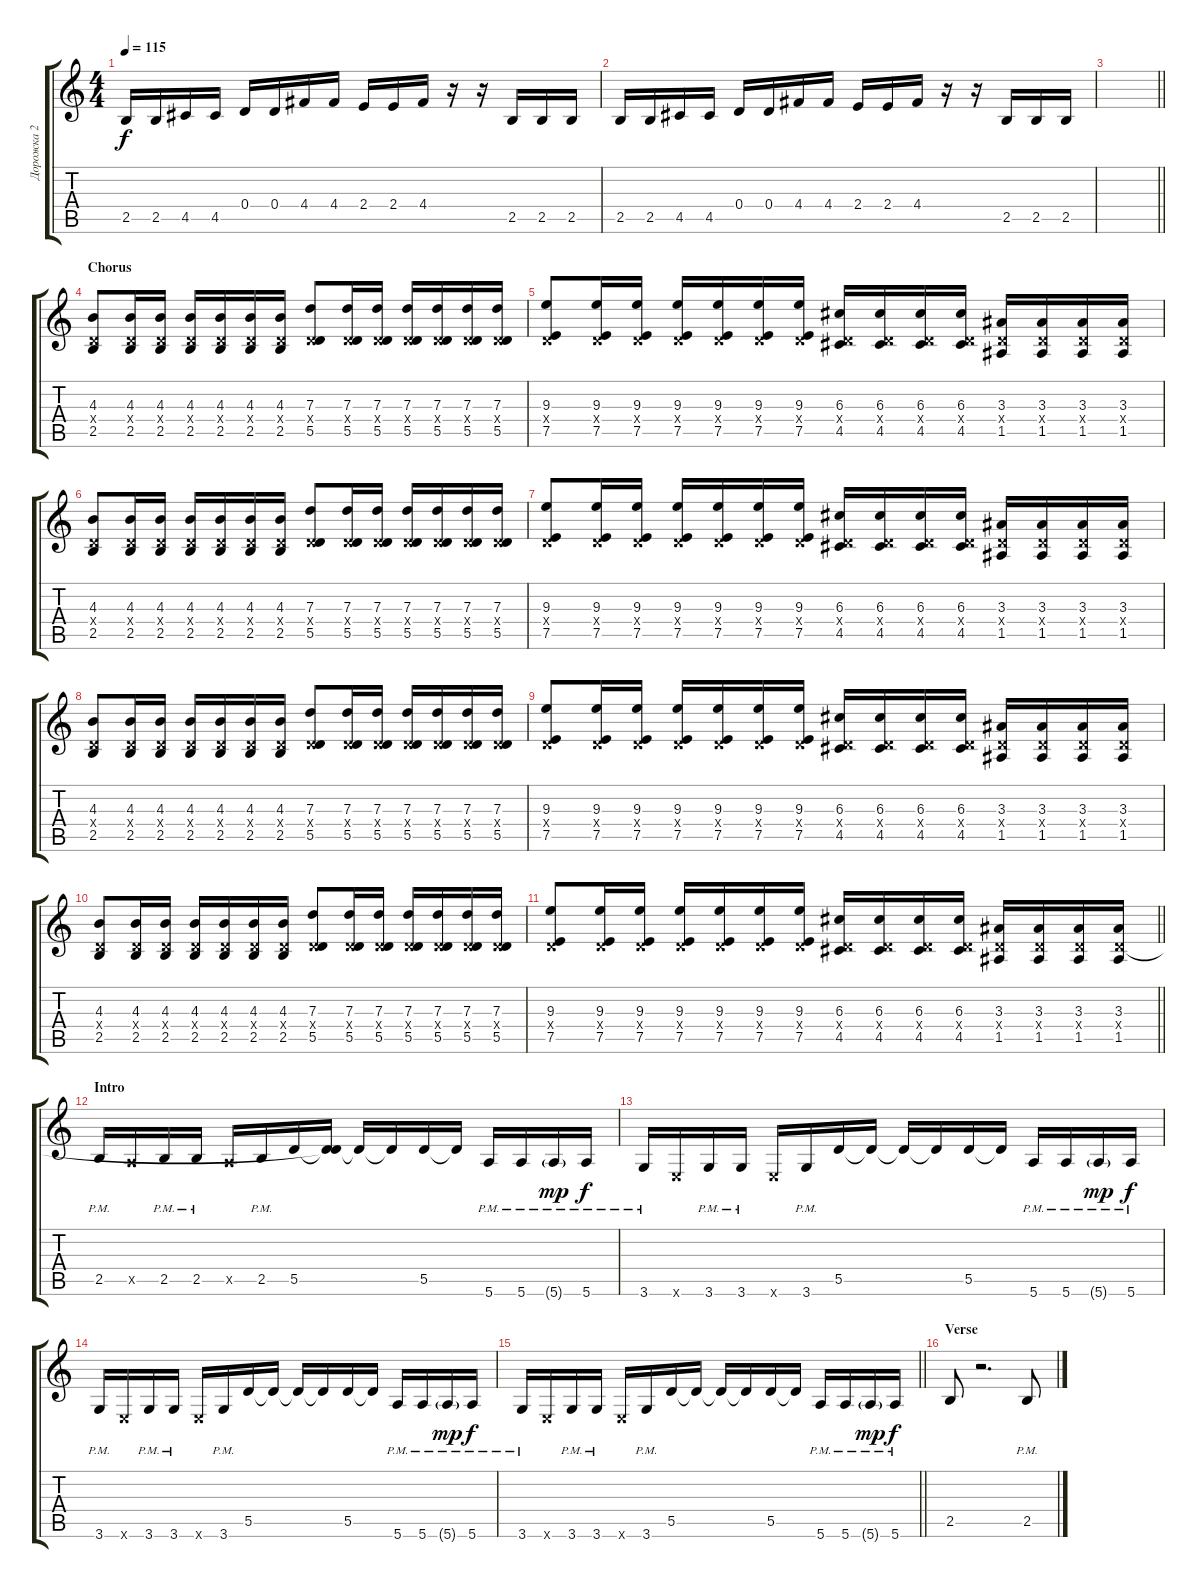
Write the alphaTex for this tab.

\track ("Дорожка 2" "Дорожка 2") {instrument distortionguitar}
\staff {score tabs}
\tuning (E4 B3 G3 D3 A2 E2) {hide}
\ts (4 4)
\tempo 115
\clef g2
\ks c
2.5.16{dy f} 2.5.16 4.5.16 4.5.16 0.4.16 0.4.16 4.4.16 4.4.16 2.4.16 2.4.16 4.4.16 r.16 r.16 2.5.16 2.5.16 2.5.16 |
2.5.16 2.5.16 4.5.16 4.5.16 0.4.16 0.4.16 4.4.16 4.4.16 2.4.16 2.4.16 4.4.16 r.16 r.16 2.5.16 2.5.16 2.5.16 |
\barLineRight lightlight
|
\section ("" "Chorus")
(4.3 0.4{x} 2.5).8 (4.3 0.4{x} 2.5).16 (4.3 0.4{x} 2.5).16 (4.3 0.4{x} 2.5).16 (4.3 0.4{x} 2.5).16 (4.3 0.4{x} 2.5).16 (4.3 0.4{x} 2.5).16 (7.3 0.4{x} 5.5).8 (7.3 0.4{x} 5.5).16 (7.3 0.4{x} 5.5).16 (7.3 0.4{x} 5.5).16 (7.3 0.4{x} 5.5).16 (7.3 0.4{x} 5.5).16 (7.3 0.4{x} 5.5).16 |
(9.3 0.4{x} 7.5).8 (9.3 0.4{x} 7.5).16 (9.3 0.4{x} 7.5).16 (9.3 0.4{x} 7.5).16 (9.3 0.4{x} 7.5).16 (9.3 0.4{x} 7.5).16 (9.3 0.4{x} 7.5).16 (6.3 0.4{x} 4.5).16 (6.3 0.4{x} 4.5).16 (6.3 0.4{x} 4.5).16 (6.3 0.4{x} 4.5).16 (3.3 0.4{x} 1.5).16 (3.3 0.4{x} 1.5).16 (3.3 0.4{x} 1.5).16 (3.3 0.4{x} 1.5).16 |
(4.3 0.4{x} 2.5).8 (4.3 0.4{x} 2.5).16 (4.3 0.4{x} 2.5).16 (4.3 0.4{x} 2.5).16 (4.3 0.4{x} 2.5).16 (4.3 0.4{x} 2.5).16 (4.3 0.4{x} 2.5).16 (7.3 0.4{x} 5.5).8 (7.3 0.4{x} 5.5).16 (7.3 0.4{x} 5.5).16 (7.3 0.4{x} 5.5).16 (7.3 0.4{x} 5.5).16 (7.3 0.4{x} 5.5).16 (7.3 0.4{x} 5.5).16 |
(9.3 0.4{x} 7.5).8 (9.3 0.4{x} 7.5).16 (9.3 0.4{x} 7.5).16 (9.3 0.4{x} 7.5).16 (9.3 0.4{x} 7.5).16 (9.3 0.4{x} 7.5).16 (9.3 0.4{x} 7.5).16 (6.3 0.4{x} 4.5).16 (6.3 0.4{x} 4.5).16 (6.3 0.4{x} 4.5).16 (6.3 0.4{x} 4.5).16 (3.3 0.4{x} 1.5).16 (3.3 0.4{x} 1.5).16 (3.3 0.4{x} 1.5).16 (3.3 0.4{x} 1.5).16 |
(4.3 0.4{x} 2.5).8 (4.3 0.4{x} 2.5).16 (4.3 0.4{x} 2.5).16 (4.3 0.4{x} 2.5).16 (4.3 0.4{x} 2.5).16 (4.3 0.4{x} 2.5).16 (4.3 0.4{x} 2.5).16 (7.3 0.4{x} 5.5).8 (7.3 0.4{x} 5.5).16 (7.3 0.4{x} 5.5).16 (7.3 0.4{x} 5.5).16 (7.3 0.4{x} 5.5).16 (7.3 0.4{x} 5.5).16 (7.3 0.4{x} 5.5).16 |
(9.3 0.4{x} 7.5).8 (9.3 0.4{x} 7.5).16 (9.3 0.4{x} 7.5).16 (9.3 0.4{x} 7.5).16 (9.3 0.4{x} 7.5).16 (9.3 0.4{x} 7.5).16 (9.3 0.4{x} 7.5).16 (6.3 0.4{x} 4.5).16 (6.3 0.4{x} 4.5).16 (6.3 0.4{x} 4.5).16 (6.3 0.4{x} 4.5).16 (3.3 0.4{x} 1.5).16 (3.3 0.4{x} 1.5).16 (3.3 0.4{x} 1.5).16 (3.3 0.4{x} 1.5).16 |
(4.3 0.4{x} 2.5).8 (4.3 0.4{x} 2.5).16 (4.3 0.4{x} 2.5).16 (4.3 0.4{x} 2.5).16 (4.3 0.4{x} 2.5).16 (4.3 0.4{x} 2.5).16 (4.3 0.4{x} 2.5).16 (7.3 0.4{x} 5.5).8 (7.3 0.4{x} 5.5).16 (7.3 0.4{x} 5.5).16 (7.3 0.4{x} 5.5).16 (7.3 0.4{x} 5.5).16 (7.3 0.4{x} 5.5).16 (7.3 0.4{x} 5.5).16 |
\barLineRight lightlight
(9.3 0.4{x} 7.5).8 (9.3 0.4{x} 7.5).16 (9.3 0.4{x} 7.5).16 (9.3 0.4{x} 7.5).16 (9.3 0.4{x} 7.5).16 (9.3 0.4{x} 7.5).16 (9.3 0.4{x} 7.5).16 (6.3 0.4{x} 4.5).16 (6.3 0.4{x} 4.5).16 (6.3 0.4{x} 4.5).16 (6.3 0.4{x} 4.5).16 (3.3 0.4{x} 1.5).16 (3.3 0.4{x} 1.5).16 (3.3 0.4{x} 1.5).16 (3.3 0.4{x} 1.5).16 |
\section ("" "Intro")
2.5{pm}.16 0.5{x}.16 2.5{pm}.16 2.5{pm}.16 0.5{x}.16 2.5{pm}.16 5.5.16 (0.4{t} 5.5{t}).16 5.5{t}.16 5.5{t}.16 5.5.16 5.5{t}.16 5.6{pm}.16 5.6{pm}.16 5.6{g pm}.16{dy mp} 5.6{pm}.16{dy f} |
3.6{pm}.16 0.6{x}.16 3.6{pm}.16 3.6{pm}.16 0.6{x}.16 3.6{pm}.16 5.5.16 5.5{t}.16 5.5{t}.16 5.5{t}.16 5.5.16 5.5{t}.16 5.6{pm}.16 5.6{pm}.16 5.6{g pm}.16{dy mp} 5.6{pm}.16{dy f} |
3.6{pm}.16 0.6{x}.16 3.6{pm}.16 3.6{pm}.16 0.6{x}.16 3.6{pm}.16 5.5.16 5.5{t}.16 5.5{t}.16 5.5{t}.16 5.5.16 5.5{t}.16 5.6{pm}.16 5.6{pm}.16 5.6{g pm}.16{dy mp} 5.6{pm}.16{dy f} |
\barLineRight lightlight
3.6{pm}.16 0.6{x}.16 3.6{pm}.16 3.6{pm}.16 0.6{x}.16 3.6{pm}.16 5.5.16 5.5{t}.16 5.5{t}.16 5.5{t}.16 5.5.16 5.5{t}.16 5.6{pm}.16 5.6{pm}.16 5.6{g pm}.16{dy mp} 5.6{pm}.16{dy f} |
\section ("" "Verse")
2.5.8 r.2{d} 2.5{pm}.8
